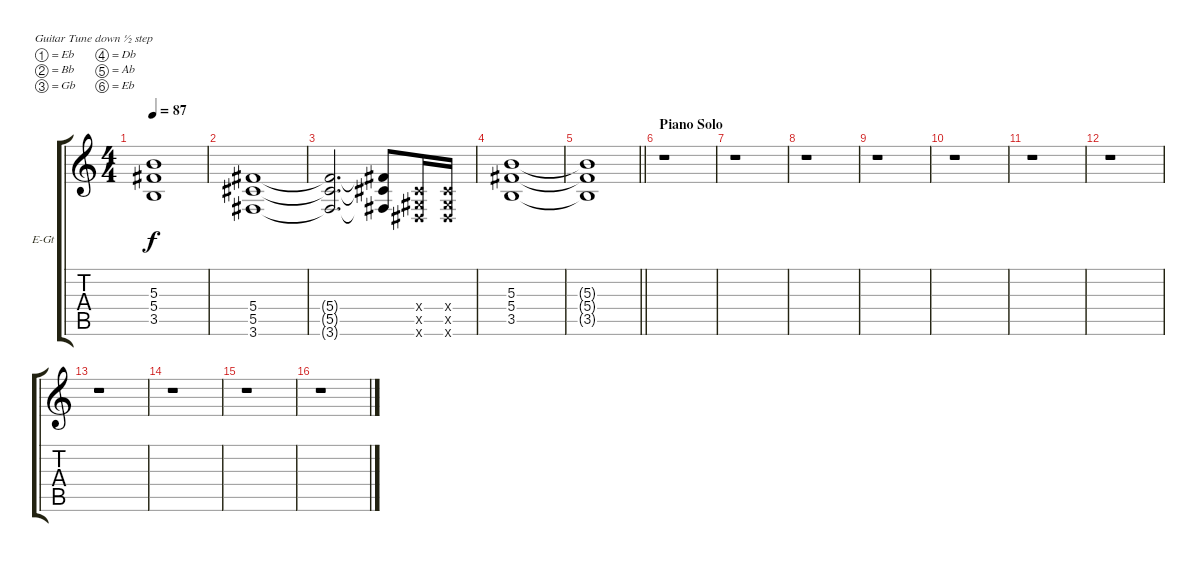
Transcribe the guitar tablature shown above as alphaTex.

\bracketExtendMode groupsimilarinstruments
\firstSystemTrackNameOrientation horizontal
\otherSystemsTrackNameOrientation horizontal
\track ("Izzy (Rhythm Guitar)" "E-Gt") {instrument overdrivenguitar}
\staff {score tabs}
\tuning (Eb4 Bb3 Gb3 Db3 Ab2 Eb2)
\ts (4 4)
\tempo 87
\clef g2
\ks c
(5.3 5.4 3.5).1{dy f} |
(5.4 5.5 3.6).1 |
(5.4{t} 5.5{t} 3.6{t}).2{d} (5.4{t} 5.5{t} 3.6{t}).8 (0.4{x} 0.5{x} 0.6{x}).16 (0.4{x} 0.5{x} 0.6{x}).16 |
(5.3 5.4 3.5).1 |
\barLineRight lightlight
(5.3{t} 5.4{t} 3.5{t}).1 |
\section ("" "Piano Solo")
r.1 |
r.1 |
r.1 |
r.1 |
r.1 |
r.1 |
r.1 |
r.1 |
r.1 |
r.1 |
r.1
